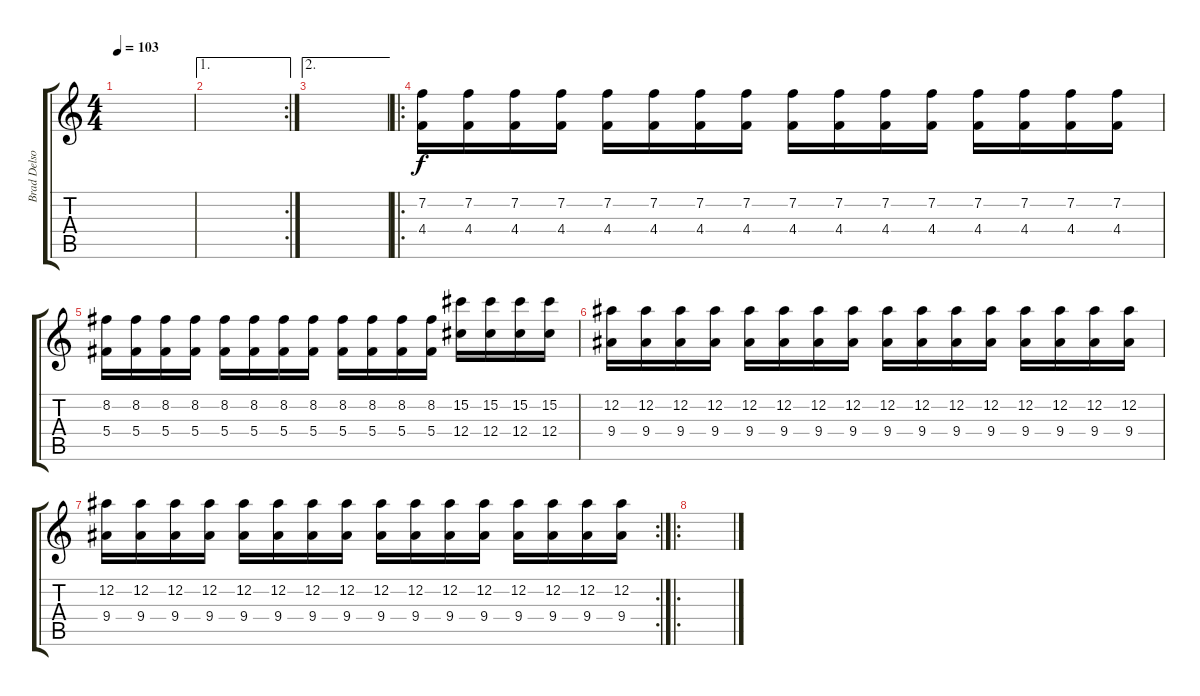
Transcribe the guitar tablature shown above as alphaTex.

\track ("Brad Delson" "Brad Delso") {instrument distortionguitar}
\staff {score tabs}
\tuning (Eb4 Bb3 Gb3 Db3 Ab2 Db2) {hide}
\ts (4 4)
\tempo 103
\clef g2
\ks c
|
\ae 1
\rc 2
|
\ae 2
|
\ro
(7.2 4.4).16 (7.2 4.4).16 (7.2 4.4).16 (7.2 4.4).16 (7.2 4.4).16 (7.2 4.4).16 (7.2 4.4).16 (7.2 4.4).16 (7.2 4.4).16 (7.2 4.4).16 (7.2 4.4).16 (7.2 4.4).16 (7.2 4.4).16 (7.2 4.4).16 (7.2 4.4).16 (7.2 4.4).16 |
(8.2 5.4).16 (8.2 5.4).16 (8.2 5.4).16 (8.2 5.4).16 (8.2 5.4).16 (8.2 5.4).16 (8.2 5.4).16 (8.2 5.4).16 (8.2 5.4).16 (8.2 5.4).16 (8.2 5.4).16 (8.2 5.4).16 (15.2 12.4).16 (15.2 12.4).16 (15.2 12.4).16 (15.2 12.4).16 |
(12.2 9.4).16 (12.2 9.4).16 (12.2 9.4).16 (12.2 9.4).16 (12.2 9.4).16 (12.2 9.4).16 (12.2 9.4).16 (12.2 9.4).16 (12.2 9.4).16 (12.2 9.4).16 (12.2 9.4).16 (12.2 9.4).16 (12.2 9.4).16 (12.2 9.4).16 (12.2 9.4).16 (12.2 9.4).16 |
\rc 2
(12.2 9.4).16 (12.2 9.4).16 (12.2 9.4).16 (12.2 9.4).16 (12.2 9.4).16 (12.2 9.4).16 (12.2 9.4).16 (12.2 9.4).16 (12.2 9.4).16 (12.2 9.4).16 (12.2 9.4).16 (12.2 9.4).16 (12.2 9.4).16 (12.2 9.4).16 (12.2 9.4).16 (12.2 9.4).16 |
\ro
